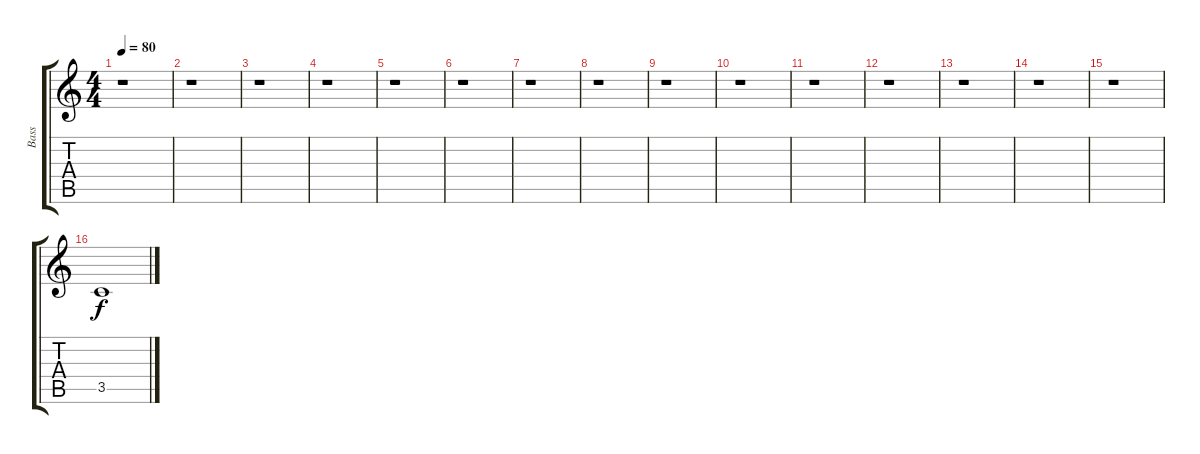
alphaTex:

\track ("Bass" "Bass") {instrument electricbassfinger}
\staff {score tabs}
\tuning (E4 B3 G3 D3 A2 E2) {hide}
\ts (4 4)
\tempo 80
\clef g2
\ks c
r.1{dy f} |
r.1 |
r.1 |
r.1 |
r.1 |
r.1 |
r.1 |
r.1 |
r.1 |
r.1 |
r.1 |
r.1 |
r.1 |
r.1 |
r.1 |
3.5.1
